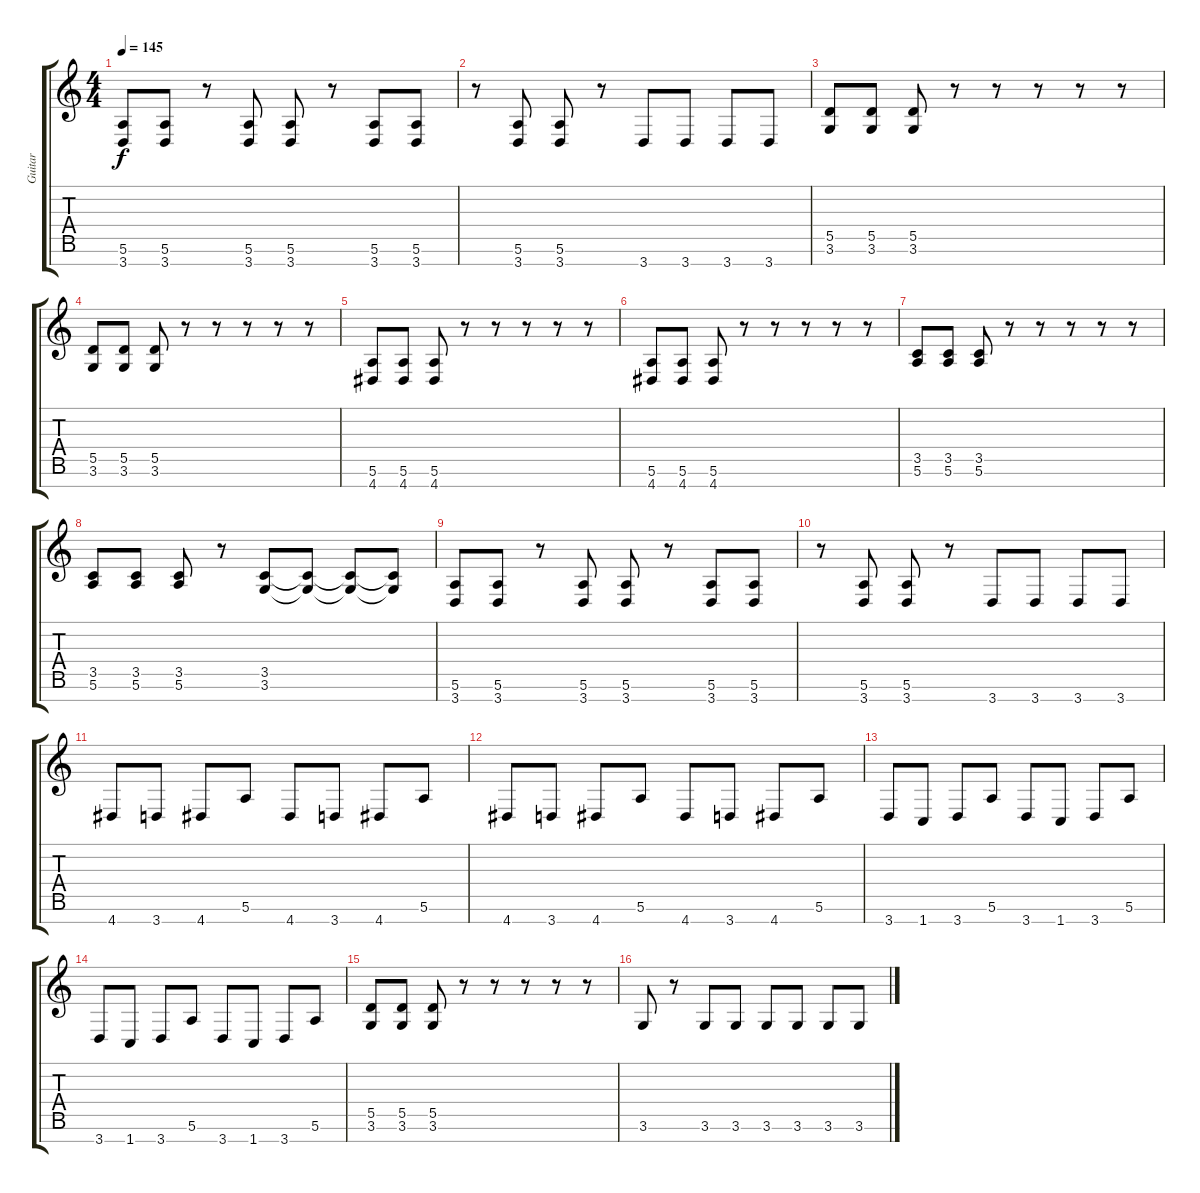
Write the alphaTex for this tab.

\track ("Guitar" "Guitar") {instrument distortionguitar}
\staff {score tabs}
\tuning (E4 B3 G3 D3 A2 E2 B1) {hide}
\ts (4 4)
\tempo 145
\clef g2
\ks c
(5.6 3.7).8{dy f} (5.6 3.7).8 r.8 (5.6 3.7).8 (5.6 3.7).8 r.8 (5.6 3.7).8 (5.6 3.7).8 |
r.8 (5.6 3.7).8 (5.6 3.7).8 r.8 3.7.8 3.7.8 3.7.8 3.7.8 |
(5.5 3.6).8 (5.5 3.6).8 (5.5 3.6).8 r.8 r.8 r.8 r.8 r.8 |
(5.5 3.6).8 (5.5 3.6).8 (5.5 3.6).8 r.8 r.8 r.8 r.8 r.8 |
(5.6 4.7).8 (5.6 4.7).8 (5.6 4.7).8 r.8 r.8 r.8 r.8 r.8 |
(5.6 4.7).8 (5.6 4.7).8 (5.6 4.7).8 r.8 r.8 r.8 r.8 r.8 |
(3.5 5.6).8 (3.5 5.6).8 (3.5 5.6).8 r.8 r.8 r.8 r.8 r.8 |
(3.5 5.6).8 (3.5 5.6).8 (3.5 5.6).8 r.8 (3.5 3.6).8 (3.5{t} 3.6{t}).8 (3.5{t} 3.6{t}).8 (3.5{t} 3.6{t}).8 |
(5.6 3.7).8 (5.6 3.7).8 r.8 (5.6 3.7).8 (5.6 3.7).8 r.8 (5.6 3.7).8 (5.6 3.7).8 |
r.8 (5.6 3.7).8 (5.6 3.7).8 r.8 3.7.8 3.7.8 3.7.8 3.7.8 |
4.7.8 3.7.8 4.7.8 5.6.8 4.7.8 3.7.8 4.7.8 5.6.8 |
4.7.8 3.7.8 4.7.8 5.6.8 4.7.8 3.7.8 4.7.8 5.6.8 |
3.7.8 1.7.8 3.7.8 5.6.8 3.7.8 1.7.8 3.7.8 5.6.8 |
3.7.8 1.7.8 3.7.8 5.6.8 3.7.8 1.7.8 3.7.8 5.6.8 |
(5.5 3.6).8 (5.5 3.6).8 (5.5 3.6).8 r.8 r.8 r.8 r.8 r.8 |
3.6.8 r.8 3.6.8 3.6.8 3.6.8 3.6.8 3.6.8 3.6.8
